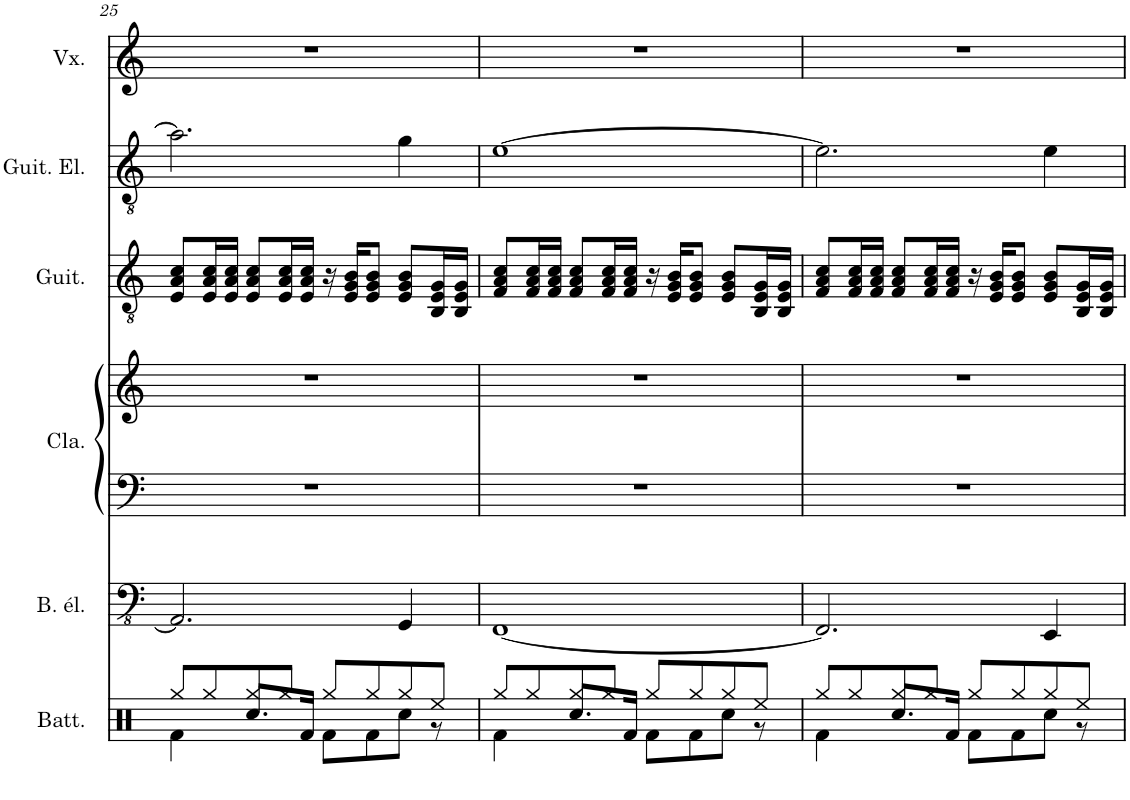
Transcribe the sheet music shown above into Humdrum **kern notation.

**kern	**kern	**kern	**kern	**kern	**kern	**kern
*part6	*part5	*part4	*part4	*part3	*part2	*part1
*staff7	*staff6	*staff5	*staff4	*staff3	*staff2	*staff1
*I"Batterie	*I"Basse électrique	*I"Clavier	*	*I"Guitare acoustique	*I"Guitare électrique	*I"Voix
*I'Batt.	*I'B. él.	*I'Cla.	*	*I'Guit.	*I'Guit. El.	*I'Vx.
!!LO:PB:g=z
*clefX	*clefFv4	*clefF4	*clefG2	*clefGv2	*clefGv2	*clefG2
*k[]	*k[]	*k[]	*k[]	*k[]	*k[]	*k[]
*M4/4	*M4/4	*M4/4	*M4/4	*M4/4	*M4/4	*M4/4
=25	=25	=25	=25	=25	=25	=25
*^	*	*	*	*	*	*
8Rgg/L	4Rf\	2.AAA/]	1r	1r	8E/ 8A/ 8c/L	2.a\]	1r
8Rgg/	.	.	.	.	16E/ 16A/ 16c/L	.	.
.	.	.	.	.	16E/ 16A/ 16c/JJ	.	.
8Rgg/	8.Rcc/L	.	.	.	8E/ 8A/ 8c/L	.	.
8Rgg/J	.	.	.	.	16E/ 16A/ 16c/L	.	.
.	16Rf/Jk	.	.	.	16E/ 16A/ 16c/JJ	.	.
8Rgg/L	8Rf\L	.	.	.	16r	.	.
.	.	.	.	.	16E/ 16G/ 16B/KL	.	.
8Rgg/	8Rf\	.	.	.	8E/ 8G/ 8B/J	.	.
8Rgg/	8Rcc\J	4GGG/	.	.	8E/ 8G/ 8B/L	4g\	.
8Ree/J	8r	.	.	.	16BB/ 16E/ 16G/L	.	.
.	.	.	.	.	16BB/ 16E/ 16G/JJ	.	.
=26	=26	=26	=26	=26	=26	=26	=26
8Rgg/L	4Rf\	[1FFF	1r	1r	8F/ 8A/ 8c/L	[1e	1r
8Rgg/	.	.	.	.	16F/ 16A/ 16c/L	.	.
.	.	.	.	.	16F/ 16A/ 16c/JJ	.	.
8Rgg/	8.Rcc/L	.	.	.	8F/ 8A/ 8c/L	.	.
8Rgg/J	.	.	.	.	16F/ 16A/ 16c/L	.	.
.	16Rf/Jk	.	.	.	16F/ 16A/ 16c/JJ	.	.
8Rgg/L	8Rf\L	.	.	.	16r	.	.
.	.	.	.	.	16E/ 16G/ 16B/KL	.	.
8Rgg/	8Rf\	.	.	.	8E/ 8G/ 8B/J	.	.
8Rgg/	8Rcc\J	.	.	.	8E/ 8G/ 8B/L	.	.
8Ree/J	8r	.	.	.	16BB/ 16E/ 16G/L	.	.
.	.	.	.	.	16BB/ 16E/ 16G/JJ	.	.
=27	=27	=27	=27	=27	=27	=27	=27
8Rgg/L	4Rf\	2.FFF/]	1r	1r	8F/ 8A/ 8c/L	2.e\]	1r
8Rgg/	.	.	.	.	16F/ 16A/ 16c/L	.	.
.	.	.	.	.	16F/ 16A/ 16c/JJ	.	.
8Rgg/	8.Rcc/L	.	.	.	8F/ 8A/ 8c/L	.	.
8Rgg/J	.	.	.	.	16F/ 16A/ 16c/L	.	.
.	16Rf/Jk	.	.	.	16F/ 16A/ 16c/JJ	.	.
8Rgg/L	8Rf\L	.	.	.	16r	.	.
.	.	.	.	.	16E/ 16G/ 16B/KL	.	.
8Rgg/	8Rf\	.	.	.	8E/ 8G/ 8B/J	.	.
8Rgg/	8Rcc\J	4EEE/	.	.	8E/ 8G/ 8B/L	4e\	.
8Ree/J	8r	.	.	.	16BB/ 16E/ 16G/L	.	.
.	.	.	.	.	16BB/ 16E/ 16G/JJ	.	.
*v	*v	*	*	*	*	*	*
=	=	=	=	=	=	=
*-	*-	*-	*-	*-	*-	*-
